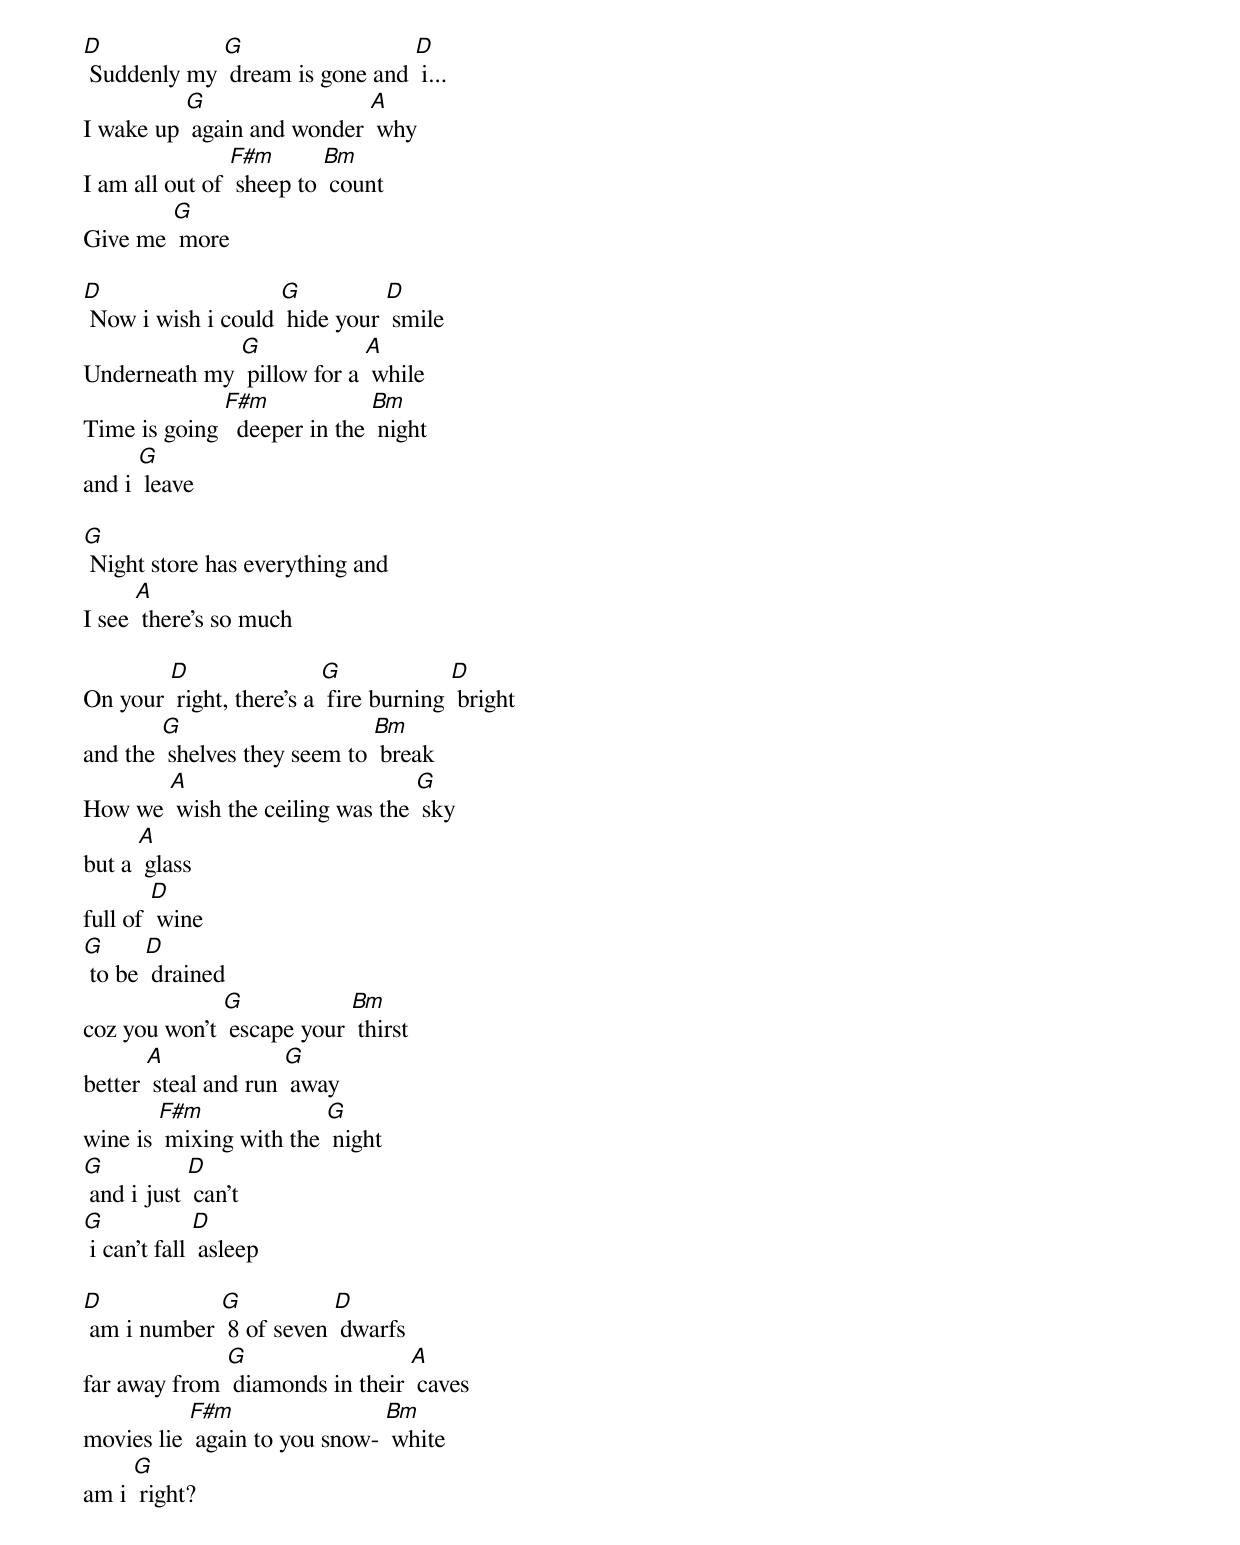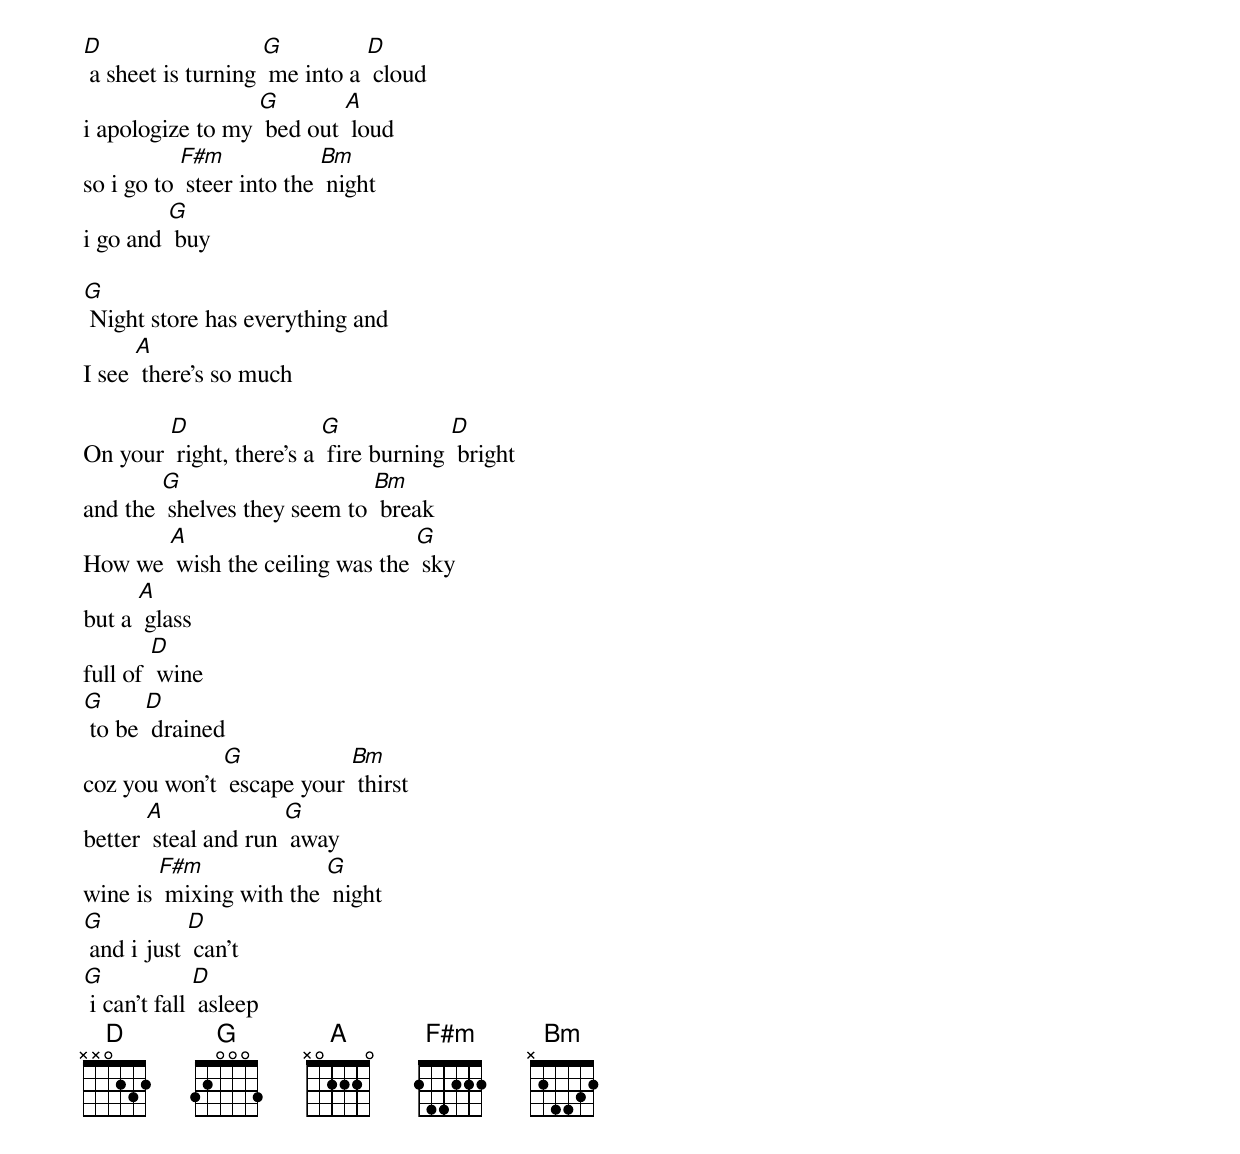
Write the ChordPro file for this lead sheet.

[D] Suddenly my [G] dream is gone and [D] i...
I wake up [G] again and wonder [A] why
I am all out of [F#m] sheep to [Bm] count
Give me [G] more

[D] Now i wish i could [G] hide your [D] smile
Underneath my [G] pillow for a [A] while
Time is going [F#m]  deeper in the [Bm] night
and i [G] leave

[G] Night store has everything and
I see [A] there's so much

On your [D] right, there's a [G] fire burning [D] bright
and the [G] shelves they seem to [Bm] break
How we [A] wish the ceiling was the [G] sky
but a [A] glass
full of [D] wine
[G] to be [D] drained
coz you won't [G] escape your [Bm] thirst
better [A] steal and run [G] away
wine is [F#m] mixing with the [G] night
[G] and i just [D] can't
[G] i can't fall [D] asleep

[D] am i number [G] 8 of seven [D] dwarfs
far away from [G] diamonds in their [A] caves
movies lie [F#m] again to you snow- [Bm] white
am i [G] right?

[D] a sheet is turning [G] me into a [D] cloud
i apologize to my [G] bed out [A] loud
so i go to [F#m] steer into the [Bm] night
i go and [G] buy

[G] Night store has everything and
I see [A] there's so much

On your [D] right, there's a [G] fire burning [D] bright
and the [G] shelves they seem to [Bm] break
How we [A] wish the ceiling was the [G] sky
but a [A] glass
full of [D] wine
[G] to be [D] drained
coz you won't [G] escape your [Bm] thirst
better [A] steal and run [G] away
wine is [F#m] mixing with the [G] night
[G] and i just [D] can't
[G] i can't fall [D] asleep
